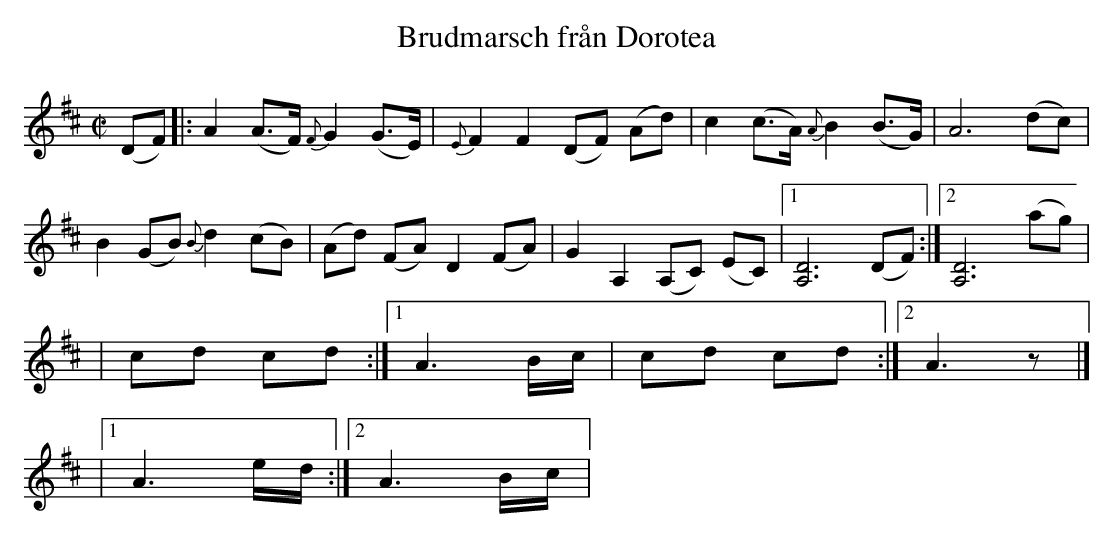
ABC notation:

X:1
T: Brudmarsch från Dorotea
M: C|
L: 1/8
K: D
(DF) |: A2(A>F) {F}G2(G>E) | {E}F2F2 (DF) (Ad) | c2(c>A) {A}B2(B>G) | A6 (dc) |
B2(GB) {B}d2(cB) | (Ad) (FA) D2(FA) | G2A,2 (A,C) (EC) |1 [A,D]6 (DF) :|2 [A,D]6 (ag) |
| cd cd :|1 A3 B/c/ | cd cd :|2 A3 z |]
|1 A3 e/d/ :|2 A3 B/c/ |
